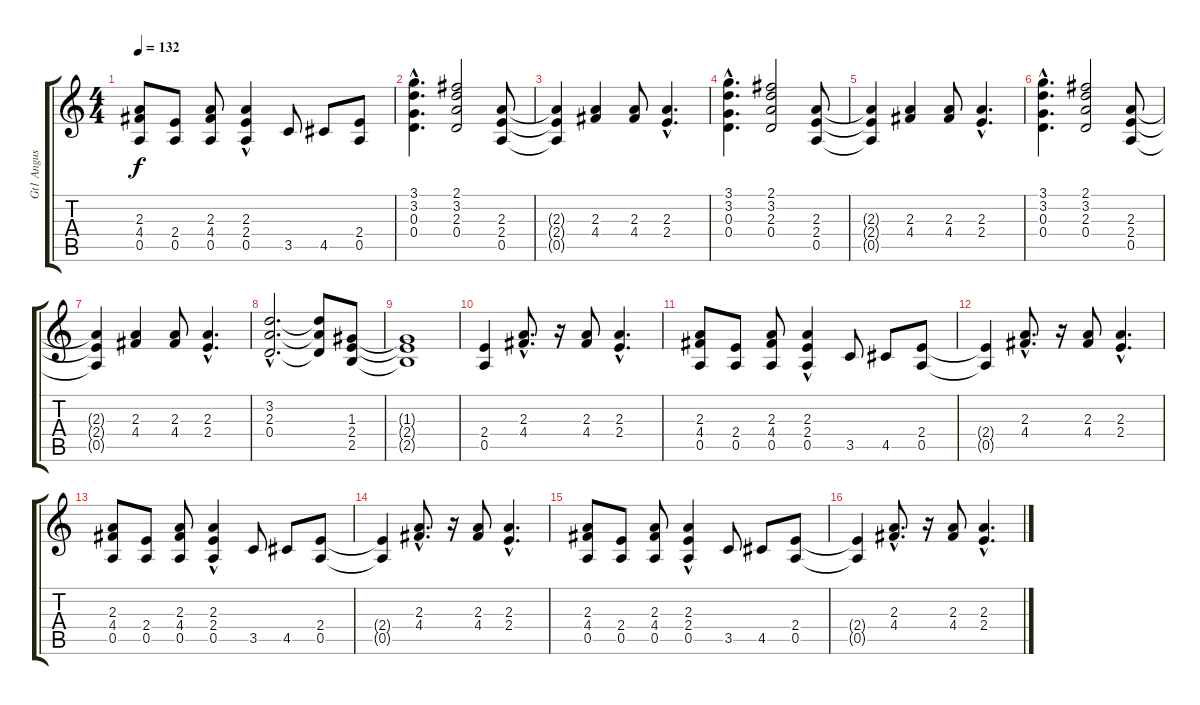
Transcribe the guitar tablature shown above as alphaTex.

\track ("Gt1 Angus" "Gt1 Angus") {instrument overdrivenguitar}
\staff {score tabs}
\tuning (E4 B3 G3 D3 A2 E2) {hide}
\ts (4 4)
\tempo 132
\clef g2
\ks c
(2.3 4.4 0.5).8{dy f} (2.4 0.5).8 (2.3 4.4 0.5).8 (2.3 2.4{hac} 0.5).4 3.5.8 4.5.8 (2.4 0.5).8 |
(3.1{hac} 3.2{hac} 0.3{hac} 0.4{hac}).4{d} (2.1 3.2 2.3 0.4).2 (2.3 2.4 0.5).8 |
(2.3{t} 2.4{t} 0.5{t}).4 (2.3 4.4).4 (2.3 4.4).8 (2.3{hac} 2.4{hac}).4{d} |
(3.1{hac} 3.2{hac} 0.3{hac} 0.4{hac}).4{d} (2.1 3.2 2.3 0.4).2 (2.3 2.4 0.5).8 |
(2.3{t} 2.4{t} 0.5{t}).4 (2.3 4.4).4 (2.3 4.4).8 (2.3{hac} 2.4{hac}).4{d} |
(3.1{hac} 3.2{hac} 0.3{hac} 0.4{hac}).4{d} (2.1 3.2 2.3 0.4).2 (2.3 2.4 0.5).8 |
(2.3{t} 2.4{t} 0.5{t}).4 (2.3 4.4).4 (2.3 4.4).8 (2.3{hac} 2.4{hac}).4{d} |
(3.2{hac} 2.3{hac} 0.4{hac}).2{d} (3.2{t} 2.3{t} 0.4{t}).8 (1.3 2.4 2.5).8 |
(1.3{t} 2.4{t} 2.5{t}).1 |
(2.4 0.5).4 (2.3{hac} 4.4{hac}).8{d} r.16 (2.3 4.4).8 (2.3{hac} 2.4{hac}).4{d} |
(2.3 4.4 0.5).8 (2.4 0.5).8 (2.3 4.4 0.5).8 (2.3 2.4{hac} 0.5).4 3.5.8 4.5.8 (2.4 0.5).8 |
(2.4{t} 0.5{t}).4 (2.3{hac} 4.4{hac}).8{d} r.16 (2.3 4.4).8 (2.3{hac} 2.4{hac}).4{d} |
(2.3 4.4 0.5).8 (2.4 0.5).8 (2.3 4.4 0.5).8 (2.3 2.4{hac} 0.5).4 3.5.8 4.5.8 (2.4 0.5).8 |
(2.4{t} 0.5{t}).4 (2.3{hac} 4.4{hac}).8{d} r.16 (2.3 4.4).8 (2.3{hac} 2.4{hac}).4{d} |
(2.3 4.4 0.5).8 (2.4 0.5).8 (2.3 4.4 0.5).8 (2.3 2.4{hac} 0.5).4 3.5.8 4.5.8 (2.4 0.5).8 |
(2.4{t} 0.5{t}).4 (2.3{hac} 4.4{hac}).8{d} r.16 (2.3 4.4).8 (2.3{hac} 2.4{hac}).4{d}
